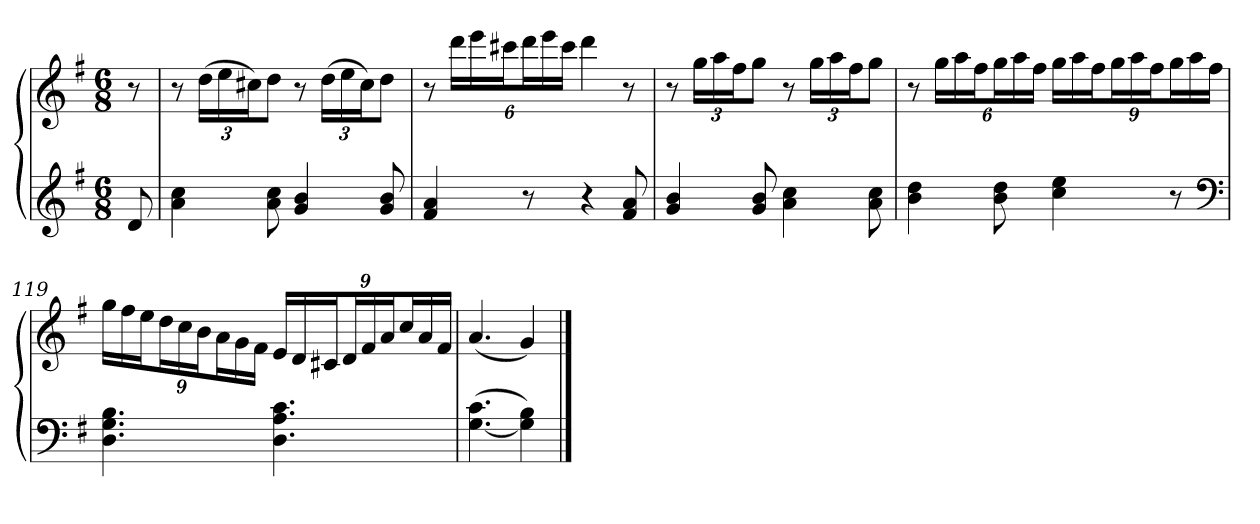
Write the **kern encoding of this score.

**kern	**kern
*part1	*part1
*staff2	*staff1
*clefG2	*clefG2
*k[f#]	*k[f#]
*G:	*G:
*M6/8	*M6/8
=	=
8d	8r
=115	=115
4a 4cc	8r
.	(24ddLL
.	24ee
.	24cc#XJ)
8a 8cc	8ddJ
4g 4b	8r
.	(24ddLL
.	24ee
.	24cc#J)
8g 8b	8ddJ
=116	=116
4f# 4a	8r
.	24dddLL
.	24eee
.	24ccc#XJ
8r	24dddL
.	24eee
.	24ccc#JJ
4r	4ddd
8f# 8a	8r
=117	=117
4g 4b	8r
.	24ggLL
.	24aa
.	24ff#J
8g 8b	8ggJ
4a 4cc	8r
.	24ggLL
.	24aa
.	24ff#J
8a 8cc	8ggJ
=118	=118
4b 4dd	8r
.	24ggLL
.	24aa
.	24ff#J
8b 8dd	24ggL
.	24aa
.	24ff#JJ
4cc 4ee	24ggLL
.	24aa
.	24ff#J
.	24ggL
.	24aa
.	24ff#J
8r	24ggL
.	24aa
.	24ff#JJ
*clefF4	*
=119	=119
4.D 4.G 4.B	24ggLL
.	24ff#
.	24eeJ
.	24ddL
.	24cc
.	24bJ
.	24aL
.	24g
.	24f#JJ
4.D 4.A 4.c	24eLL
.	24d
.	24c#XJ
.	24dL
.	24f#
.	24aJ
.	24ccL
.	24a
.	24f#JJ
=120	=120
([4.G 4.c	(4.a
4G] 4B)	4g)
==	==
*-	*-
